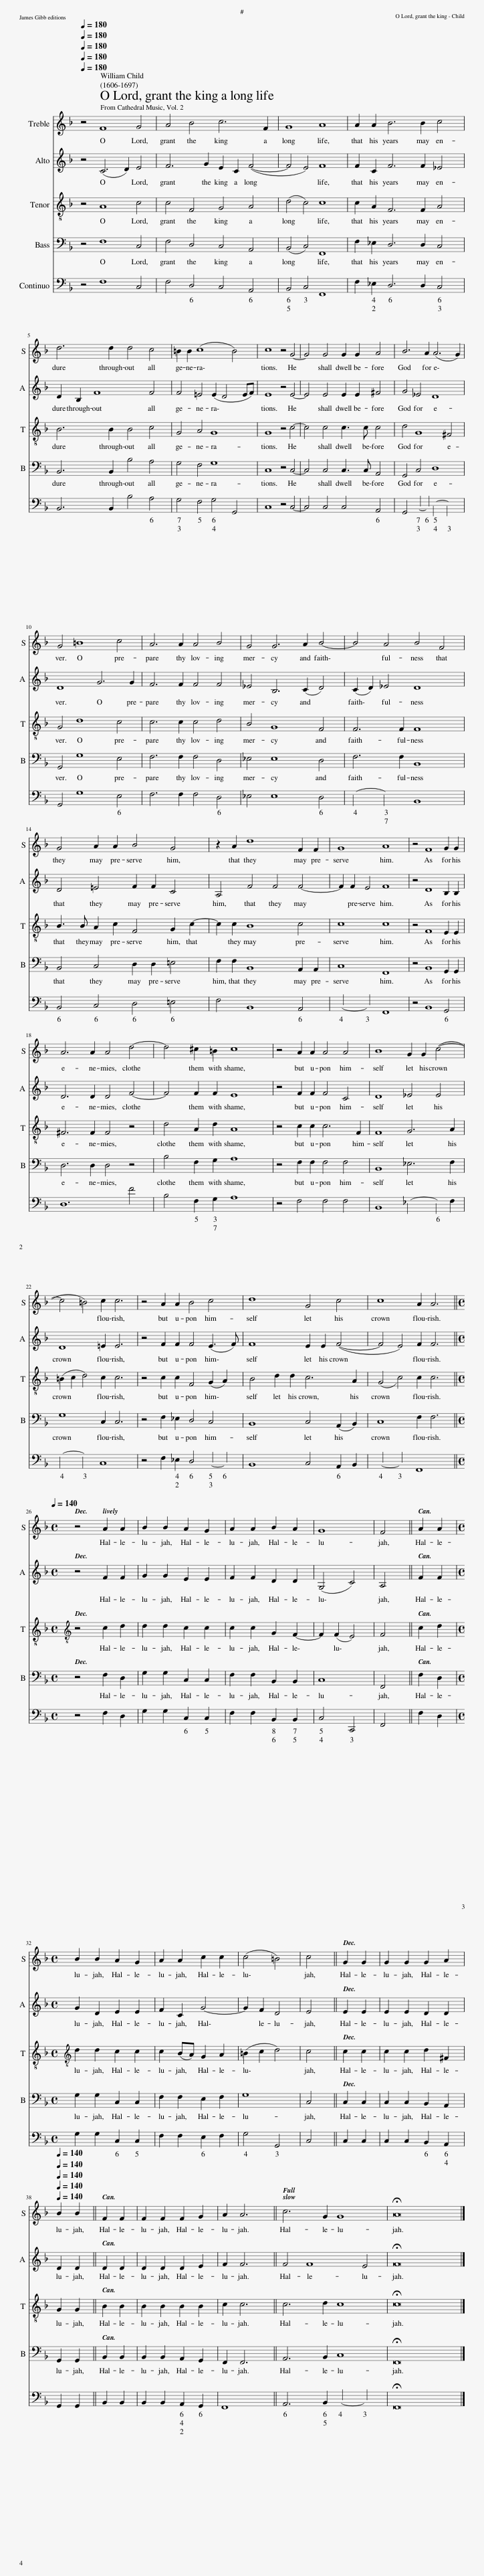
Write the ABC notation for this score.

X:1
%%score 1 2 3 4 5
L:1/8
Q:1/4=180
M:none
I:linebreak $
K:F
V:1 treble
V:2 treble
V:3 treble-8
V:4 bass
V:5 bass
V:1
 z4 F8 G4 | A4 B4 c6 F2 | G8 A8 | A2 A2 B6 B2 c4 |$ d6 d2 d4 c4 | %5
 =B2 B2 (c8 B4) | c8 z4 G4- | G4 G4 G2 G2 A4 | B6 A2 (A6 G2) |$ G4 =B8 c4 | %10
 A6 A2 A4 B4 | G4 G6 A2 B4- | B4 A4 B4 F4 |$ G4 A2 A2 B4 G4 | z2 A2 d8 F2 F2 | %15
 G8 A8 | z4 F8 G2 G2 |$ A6 A2 A4 d4- | d4 ^c2 =B2 c8 | z4 A2 A2 A4 A4 | %20
 B8 G2 G2 (c4- |$ c4 =B4) c2 c6 | z4 A2 A2 B4 c4 | d8 G4 c4 | c8 A2 A6 ||$ %25
[M:4/4][Q:1/4=140] z4 A2 A2 | B2 B2 A2 G2 | A2 A2 B2 A2 | G8 | F4 || %30
 A2 A2 |$[M:4/4] B2 B2 A2 G2 | A2 A2 c2 c2 | (c4 =B4) | c4 || %35
 G2 G2 | G2 G2 G2 A2 |$[Q:1/4=140][Q:1/4=140][Q:1/4=140][Q:1/4=140][Q:1/4=140] B2 B2 || F2 F2 | F2 F2 F2 G2 | %40
 A2 A6 || c6 G2 G8 | !fermata!A16 |] %43
V:2
 z4 (C6 D2) E4 | F6 G2 E2 C2 (F4- | F4 E4) F8 | F2 C2 F6 F2 _E4 |$ D2 B,2 F8 F4 | %5
 F4 =E4 (E2 D4 EF) | E8 z4 E4- | E4 E4 E2 E2 ^F4 | G4 _E4 D8 |$ D8 G6 G2 | %10
 F6 F2 F4 F4 | _E4 B,6 (C2 D4) | (C2 D2) _E4 D8 |$ D4 =E4 F2 F2 C4 | A,4 F4 F4 F4- | %15
 F2 F2 E4 F8 | z4 D8 B,2 B,2 |$ D6 D2 D4 F4- | F4 F2 F2 E8 | z4 F2 F2 F4 C4 | %20
 D8 _E4 E4 |$ D8 =E2 E6 | z4 F2 F2 F4 (E3 F) | F8 E2 E2 (F4- | F4 E4) F2 F6 ||$ %25
[M:4/4] z4 F2 F2 | G2 G2 E2 E2 | F2 F2 D2 D2 | (G,4 C4) | A,4 || %30
 F2 F2 |$[M:4/4] G2 D2 E2 E2 | F2 C2 G4- | G2 F2 D4 | E4 || %35
 E2 E2 | E2 E2 D2 D2 |$ D2 D2 || D2 D2 | D2 D2 D2 E2 | %40
 F2 F6 || F4 F8 E4 | !fermata!F16 |] %43
V:3
 z4 A8 c4 | c4 F4 G4 A4 | (d4 c4) c8 | c2 A2 F6 F2 A4 |$ B6 B2 B4 c4 | %5
 G4 A4 G8 | G8 z4 c4- | c4 c4 c3 c c4 | d4 G8 ^F4 |$ G4 d8 c4 | %10
 c6 c2 c4 d4 | B4 G8 F4 | F6 F2 F8 |$ B3 B A2 c2 F4 G2 c2- | c2 c2 B8 c4 | %15
 c8 c8 | z4 F8 E2 E2 |$ ^F6 F2 F4 z4 | d4 A2 d2 A8 | z4 c2 c2 c6 F2 | %20
 F8 G6 A2 |$ (=B2 c2 d4) c2 c6 | z4 c2 c2 F4 (G2 A2) | B4 d2 d2 c6 A2 | (G4 c4) c2 c6 ||$ %25
[M:4/4][K:treble-8] z4 c2 d2 | d2 d2 c2 c2 | c2 c2 G2 F2- | F2 (F2 E4) | F4 || %30
 c2 d2 |$[M:4/4][K:treble-8] d2 d2 c2 c2 | c2 (BA) G2 A2 | (=B2 c2 d4) | c4 || %35
 c2 c2 | c2 c2 d2 ^F2 |$ G2 G2 || B2 B2 | B2 B2 B2 B2 | %40
 c2 c6 || c6 d2 c8 | !fermata!c16 |] %43
V:4
 z4 F,8 C,4 | F,4 D,4 C,4 A,,4 | (B,,4 C,4) F,,8 | F,2 _E,2 D,6 D,2 C,4 |$ B,,6 B,,2 B,4 A,4 | %5
 G,4 F,4 G,8 | C,8 z4 C,4- | C,4 C,4 C,3 C, A,,4 | G,,4 C,4 D,8 |$ G,,4 G,8 E,4 | %10
 F,6 F,2 F,4 D,4 | _E,4 E,8 D,4 | F,6 F,2 B,,8 |$ B,,4 C,4 D,2 D,2 =E,4 | F,2 F,2 B,,8 A,,2 A,,2 | %15
 C,8 F,,8 | z4 B,,8 G,,2 G,,2 |$ D,6 D,2 D,4 z4 | B,4 F,2 G,2 A,8 | z4 F,2 F,2 F,4 F,4 | %20
 B,,8 _E,6 F,2 |$ G,8 C,2 C,6 | z4 F,2 _E,2 D,4 C,4 | B,,8 C,4 (A,,2 B,,2) | C,8 F,2 F,6 ||$ %25
[M:4/4] z4 F,2 D,2 | G,2 G,2 C,2 C,2 | F,2 F,2 B,,2 B,,2 | C,8 | F,,4 || %30
 F,2 D,2 |$[M:4/4] G,2 G,2 C,2 C,2 | F,2 F,2 E,2 F,2 | G,8 | C,4 || %35
 C,2 C,2 | C,2 C,2 B,,2 A,,2 |$ G,,2 G,,2 || B,,2 B,,2 | B,,2 B,,2 A,,2 G,,2 | %40
 F,,2 F,,6 || A,,6 B,,2 C,8 | !fermata!F,,16 |] %43
V:5
 z4 F,8 C,4 | F,4 D,4 C,4 A,,4 | B,,4 C,4 F,,8 | F,2 _E,2 D,6 D,2 C,4 |$ B,,6 B,,2 B,4 A,4 | %5
 G,4 F,4 G,4 G,,4 | C,8 z4 C,4- | C,4 C,4 C,4 A,,4 | G,,4 x2- x2 x4- x4 |$ G,,4 G,8 E,4 | %10
 F,6 F,2 F,4 D,4 | _E,4 E,8 D,4 | x4- x4 B,,8 |$ B,,4 C,4 D,4 =E,4 | F,4 B,,8 A,,4 | %15
 x4- x4 F,,8 | z4 B,,8 G,,4 |$ D,12 F4 | B,4 F,2 G,2 A,8 | z4 F,4 F,4 F,4 | %20
 B,,8 x4- x2 F,2 |$ x4- x4 C,8 | z4 F,2 _E,2 D,4 x2- x2 | B,,8 C,4 A,,2 B,,2 | x4- x4 F,,8 ||$ %25
[M:4/4] z4 F,2 D,2 | G,2 G,2 C,2 C,2 | F,2 F,2 B,,2 B,,2 | C,4 C,,4 | F,,4 || %30
 F,2 D,2 |$[M:4/4] G,2 G,2 C,2 C,2 | F,2 F,2 E,2 F,2 | G,4 G,,4 | C,4 || %35
 C,2 C,2 | C,2 C,2 B,,2 A,,2 |$ G,,2 G,,2 || B,,2 B,,2 | B,,2 B,,2 A,,2 G,,2 | %40
 F,,8 || A,,6 B,,2 x4- x4 | !fermata!F,,16 |] %43
